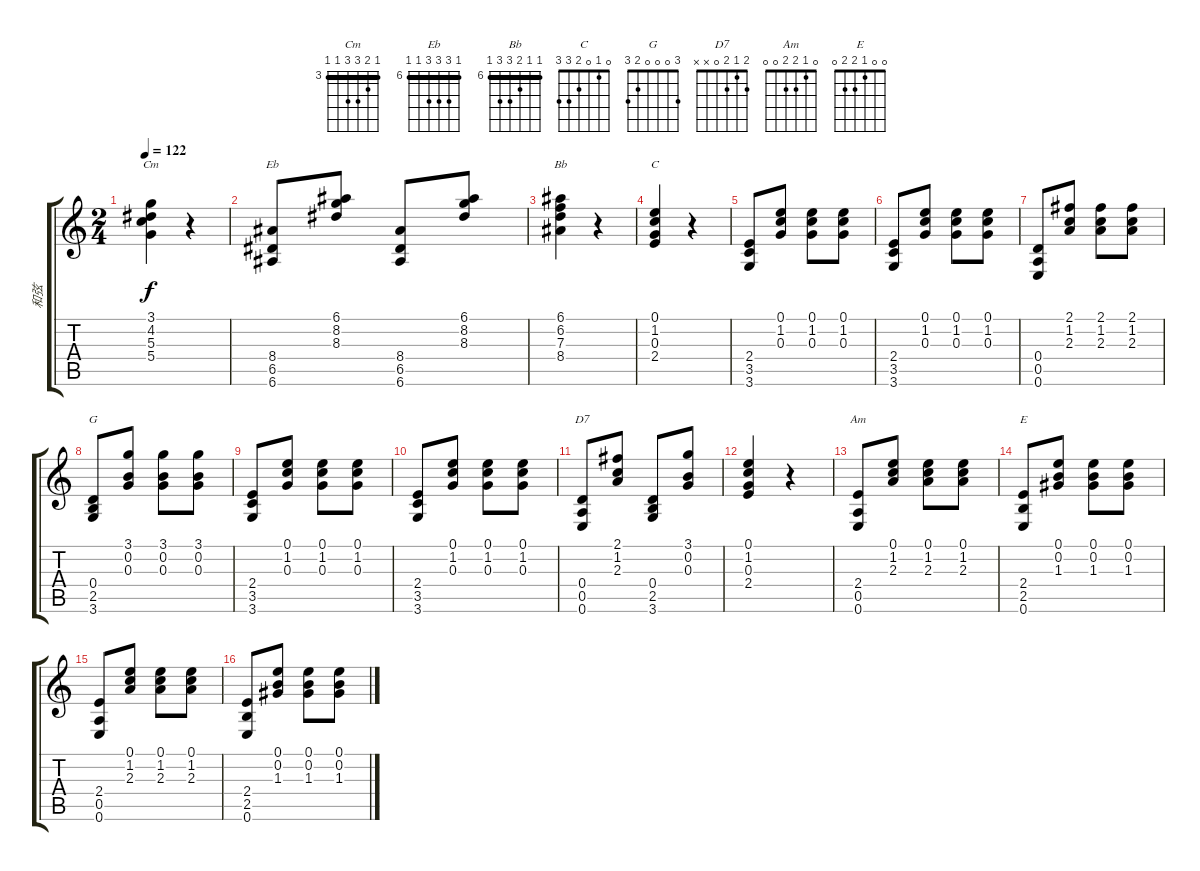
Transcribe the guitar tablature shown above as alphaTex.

\track ("和弦" "和弦") {instrument acousticguitarsteel}
\staff {score tabs}
\tuning (E4 B3 G3 D3 A2 E2) {hide}
\chord ("Cm" 3 4 5 5 3 3) {firstfret 3 barre 3}
\chord ("Eb" 6 8 8 8 6 6) {firstfret 6 barre 6}
\chord ("Bb" 6 6 7 8 8 6) {firstfret 6 barre 6}
\chord ("C" 0 1 0 2 3 3)
\chord ("G" 3 0 0 0 2 3)
\chord ("D7" 2 1 2 0 x x)
\chord ("Am" 0 1 2 2 0 0)
\chord ("E" 0 0 1 2 2 0)
\ts (2 4)
\tempo 122
\clef g2
\ks c
(3.1 4.2 5.3 5.4).4{ch "Cm" dy f} r.4 |
(8.4 6.5 6.6).8{ch "Eb"} (6.1 8.2 8.3).8 (8.4 6.5 6.6).8 (6.1 8.2 8.3).8 |
(6.1 6.2 7.3 8.4).4{ch "Bb"} r.4 |
(0.1 1.2 0.3 2.4).4{ch "C"} r.4 |
(2.4 3.5 3.6).8 (0.1 1.2 0.3).8 (0.1 1.2 0.3).8 (0.1 1.2 0.3).8 |
(2.4 3.5 3.6).8 (0.1 1.2 0.3).8 (0.1 1.2 0.3).8 (0.1 1.2 0.3).8 |
(0.4 0.5 0.6).8 (2.1 1.2 2.3).8 (2.1 1.2 2.3).8 (2.1 1.2 2.3).8 |
(0.4 2.5 3.6).8{ch "G"} (3.1 0.2 0.3).8 (3.1 0.2 0.3).8 (3.1 0.2 0.3).8 |
(2.4 3.5 3.6).8 (0.1 1.2 0.3).8 (0.1 1.2 0.3).8 (0.1 1.2 0.3).8 |
(2.4 3.5 3.6).8 (0.1 1.2 0.3).8 (0.1 1.2 0.3).8 (0.1 1.2 0.3).8 |
(0.4 0.5 0.6).8{ch "D7"} (2.1 1.2 2.3).8 (0.4 2.5 3.6).8 (3.1 0.2 0.3).8 |
(0.1 1.2 0.3 2.4).4 r.4 |
(2.4 0.5 0.6).8{ch "Am"} (0.1 1.2 2.3).8 (0.1 1.2 2.3).8 (0.1 1.2 2.3).8 |
(2.4 2.5 0.6).8{ch "E"} (0.1 0.2 1.3).8 (0.1 0.2 1.3).8 (0.1 0.2 1.3).8 |
(2.4 0.5 0.6).8 (0.1 1.2 2.3).8 (0.1 1.2 2.3).8 (0.1 1.2 2.3).8 |
(2.4 2.5 0.6).8 (0.1 0.2 1.3).8 (0.1 0.2 1.3).8 (0.1 0.2 1.3).8
